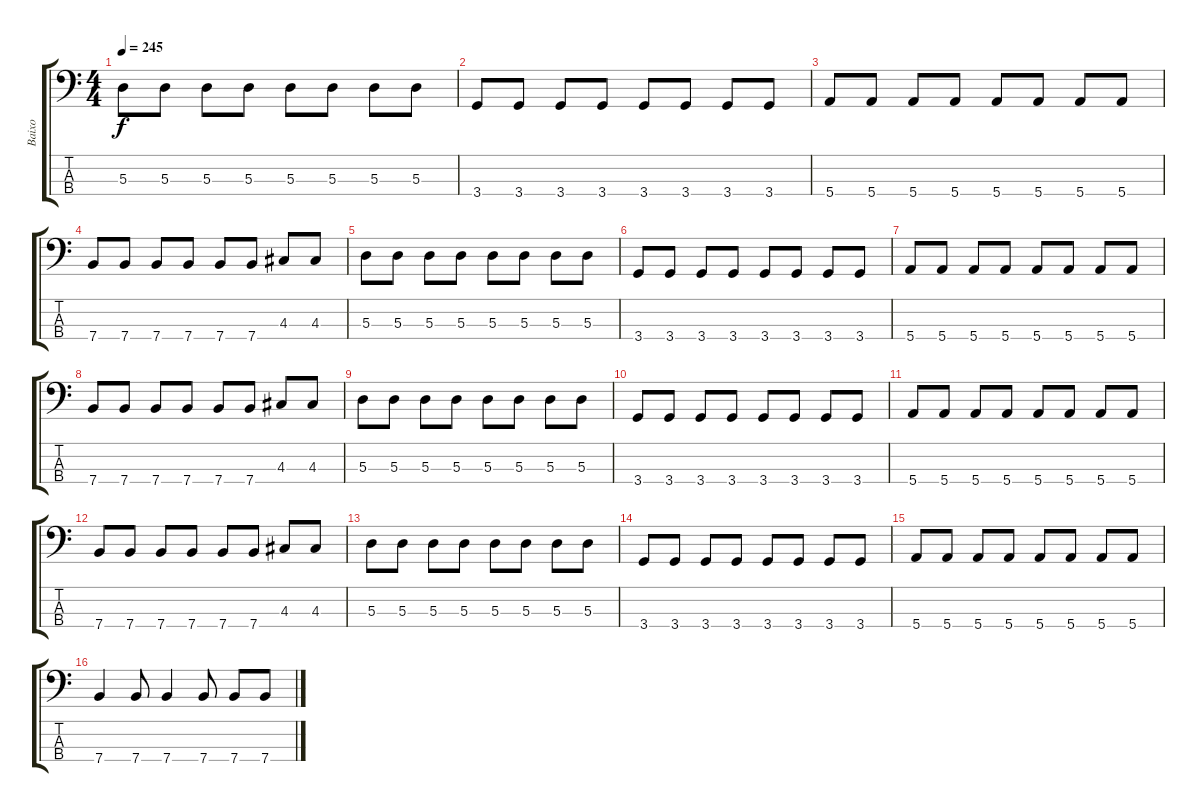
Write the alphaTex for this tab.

\track ("Baixo" "Baixo") {instrument electricbasspick}
\staff {score tabs}
\tuning (G2 D2 A1 E1) {hide}
\ts (4 4)
\tempo 245
\clef f4
\ks c
5.3.8{dy f} 5.3.8 5.3.8 5.3.8 5.3.8 5.3.8 5.3.8 5.3.8 |
3.4.8 3.4.8 3.4.8 3.4.8 3.4.8 3.4.8 3.4.8 3.4.8 |
5.4.8 5.4.8 5.4.8 5.4.8 5.4.8 5.4.8 5.4.8 5.4.8 |
7.4.8 7.4.8 7.4.8 7.4.8 7.4.8 7.4.8 4.3.8 4.3.8 |
5.3.8 5.3.8 5.3.8 5.3.8 5.3.8 5.3.8 5.3.8 5.3.8 |
3.4.8 3.4.8 3.4.8 3.4.8 3.4.8 3.4.8 3.4.8 3.4.8 |
5.4.8 5.4.8 5.4.8 5.4.8 5.4.8 5.4.8 5.4.8 5.4.8 |
7.4.8 7.4.8 7.4.8 7.4.8 7.4.8 7.4.8 4.3.8 4.3.8 |
5.3.8 5.3.8 5.3.8 5.3.8 5.3.8 5.3.8 5.3.8 5.3.8 |
3.4.8 3.4.8 3.4.8 3.4.8 3.4.8 3.4.8 3.4.8 3.4.8 |
5.4.8 5.4.8 5.4.8 5.4.8 5.4.8 5.4.8 5.4.8 5.4.8 |
7.4.8 7.4.8 7.4.8 7.4.8 7.4.8 7.4.8 4.3.8 4.3.8 |
5.3.8 5.3.8 5.3.8 5.3.8 5.3.8 5.3.8 5.3.8 5.3.8 |
3.4.8 3.4.8 3.4.8 3.4.8 3.4.8 3.4.8 3.4.8 3.4.8 |
5.4.8 5.4.8 5.4.8 5.4.8 5.4.8 5.4.8 5.4.8 5.4.8 |
7.4.4 7.4.8 7.4.4 7.4.8 7.4.8 7.4.8
